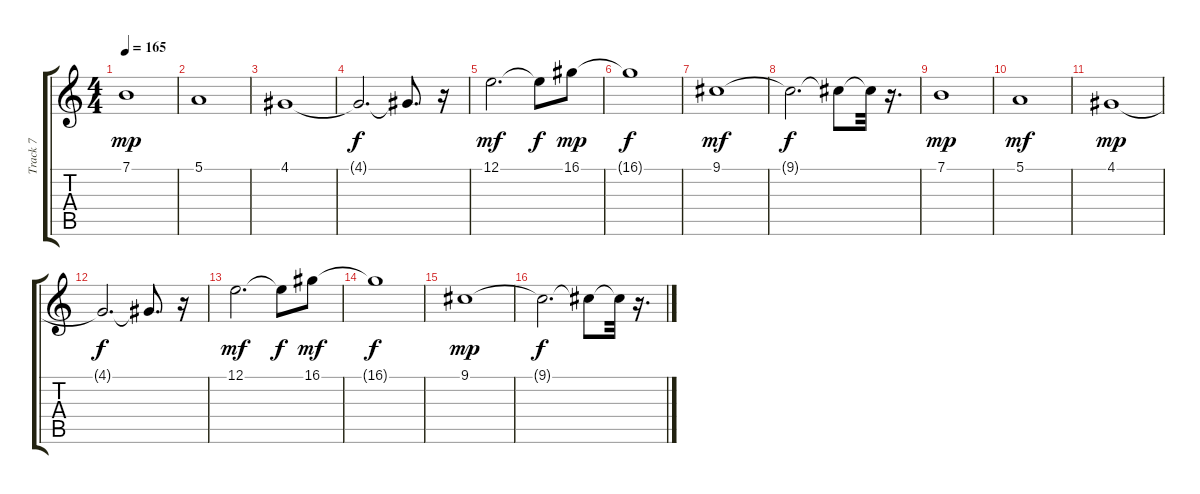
\track ("Track 7" "Track 7") {instrument synthstrings1}
\staff {score tabs}
\tuning (E4 B3 G3 D3 A2 E2) {hide}
\ts (4 4)
\tempo 165
\clef g2
\ks c
7.1.1{dy mp} |
5.1.1 |
4.1.1 |
4.1{t}.2{d dy f} 4.1{t}.8{d} r.16 |
12.1.2{d dy mf} 12.1{t}.8{dy f} 16.1.8{dy mp} |
16.1{t}.1{dy f} |
9.1.1{dy mf} |
9.1{t}.2{d dy f} 9.1{t}.8 9.1{t}.32 r.16{d} |
7.1.1{dy mp} |
5.1.1{dy mf} |
4.1.1{dy mp} |
4.1{t}.2{d dy f} 4.1{t}.8{d} r.16 |
12.1.2{d dy mf} 12.1{t}.8{dy f} 16.1.8{dy mf} |
16.1{t}.1{dy f} |
9.1.1{dy mp} |
9.1{t}.2{d dy f} 9.1{t}.8 9.1{t}.32 r.16{d}
